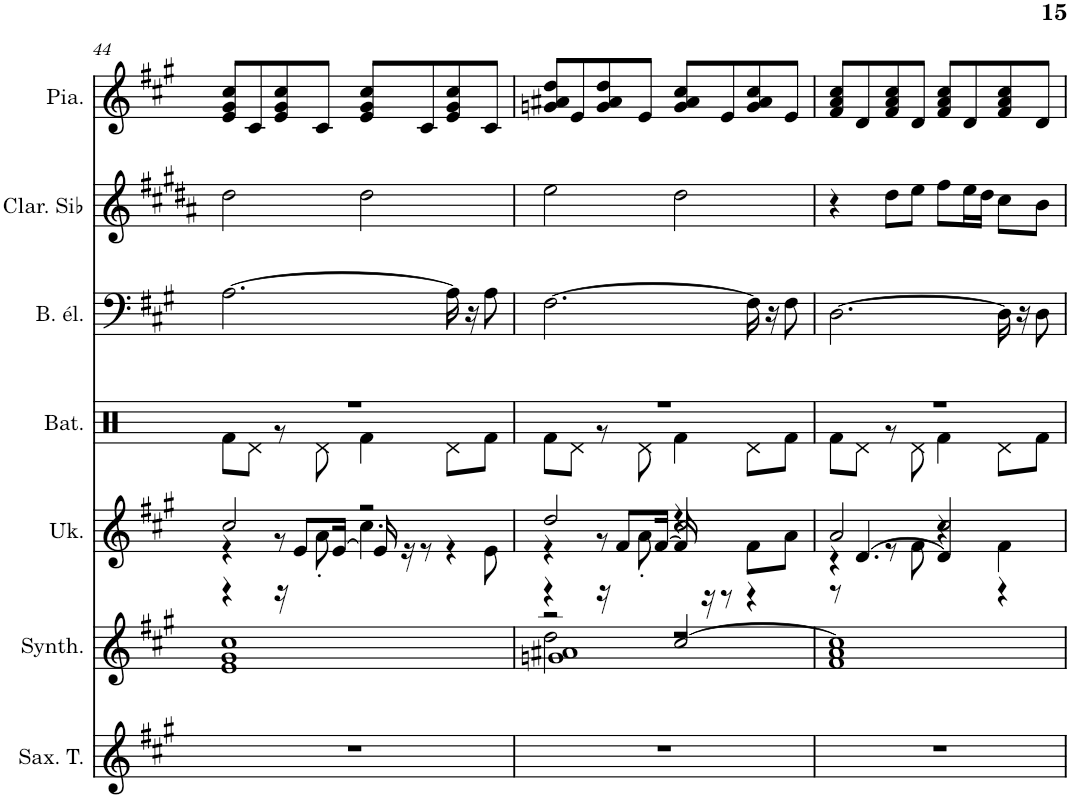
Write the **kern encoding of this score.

**kern	**kern	**kern	**kern	**kern	**kern	**kern
*part7	*part6	*part5	*part4	*part3	*part2	*part1
*staff7	*staff6	*staff5	*staff4	*staff3	*staff2	*staff1
*I"Saxophone Ténor, ** 5	*I"Synthétiseur d'instruments à cordes, ** 4	*I"Ukulélé, ** 3	*I"Batterie, ** DRUMS	*I"Basse électrique, ** 9	*I"Clarinette en Sib	*I"Piano
*I'Sax. T.	*I'Synth.	*I'Uk.	*I'Bat.	*I'B. él.	*I'Clar. Sib	*I'Pia.
!!LO:PB:g=z
*clefG2	*clefG2	*clefG2	*clefX	*clefF4	*clefG2	*clefG2
*Trd8c14	*	*	*	*Trd7c12	*Trd1c2	*
*k[f#c#g#]	*k[f#c#g#]	*k[f#c#g#]	*k[]	*k[f#c#g#]	*k[f#c#g#d#a#]	*k[f#c#g#]
*M4/4	*M4/4	*M4/4	*M4/4	*M4/4	*M4/4	*M4/4
=44	=44	=44	=44	=44	=44	=44
*	*	*^	*^	*	*	*
*	*	*	*^	*	*	*	*	*
1r	1e 1g# 1cc#	2cc#/	4r	4r	1r	8Rf\L	[2.A\	2dd#\	8e/ 8g#/ 8cc#/L
.	.	.	.	.	.	8Rd\J	.	.	8c#/
.	.	.	8r	16r	.	8r	.	.	8e/ 8g#/ 8cc#/
.	.	.	.	8e/L	.	.	.	.	.
.	.	.	8a'\	.	.	8Rd\	.	.	8c#/J
.	.	.	.	[16e/Jk	.	.	.	.	.
.	.	2r	4.cc#\	16e/]	.	4Rf\	.	2dd#\	8e/ 8g#/ 8cc#/L
.	.	.	.	16r	.	.	.	.	.
.	.	.	.	8r	.	.	.	.	8c#/
.	.	.	.	4r	.	8Rd\L	16A\]	.	8e/ 8g#/ 8cc#/
.	.	.	.	.	.	.	16r	.	.
.	.	.	8e\	.	.	8Rf\J	8A\	.	8c#/J
=45	=45	=45	=45	=45	=45	=45	=45	=45	=45
*	*^	*	*	*	*	*	*	*	*
*	*	*^	*	*	*	*	*	*	*	*
1r	2r	2dd\	1gn 1a#X	2dd/	4r	4r	1r	8Rf\L	[2.F#\	2ee\	8gn/ 8a#X/ 8dd/L
.	.	.	.	.	.	.	.	8Rd\J	.	.	8e/
.	.	.	.	.	8r	16r	.	8r	.	.	8g/ 8a#/ 8dd/
.	.	.	.	.	.	8f#/L	.	.	.	.	.
.	.	.	.	.	8a'\	.	.	8Rd\	.	.	8e/J
.	.	.	.	.	.	[16f#/Jk	.	.	.	.	.
.	[2cc#/	2r	.	2cc#/	4r	16f#/]	.	4Rf\	.	2dd#\	8g/ 8a#/ 8cc#/L
.	.	.	.	.	.	16r	.	.	.	.	.
.	.	.	.	.	.	8r	.	.	.	.	8e/
.	.	.	.	.	8f#\L	4r	.	8Rd\L	16F#\]	.	8g/ 8a#/ 8cc#/
.	.	.	.	.	.	.	.	.	16r	.	.
.	.	.	.	.	8a\J	.	.	8Rf\J	8F#\	.	8e/J
*	*	*v	*v	*	*	*	*	*	*	*	*
=46	=46	=46	=46	=46	=46	=46	=46	=46	=46	=46
1r	1cc#]	1f# 1a	2a/	4r	8r	1r	8Rf\L	[2.D\	4r	8f#/ 8a/ 8cc#/L
.	.	.	.	.	[4.d/	.	8Rd\J	.	.	8d/
.	.	.	.	8r	.	.	8r	.	8dd#\L	8f#/ 8a/ 8cc#/
.	.	.	.	8f#\	.	.	8Rd\	.	8ee\J	8d/J
.	.	.	2cc#/	4r	4d/]	.	4Rf\	.	8ff#\L	8f#/ 8a/ 8cc#/L
.	.	.	.	.	.	.	.	.	16ee\L	8d/
.	.	.	.	.	.	.	.	.	16dd#\JJ	.
.	.	.	.	4f#\	4r	.	8Rd\L	16D\]	8cc#\L	8f#/ 8a/ 8cc#/
.	.	.	.	.	.	.	.	16r	.	.
.	.	.	.	.	.	.	8Rf\J	8D\	8b\J	8d/J
*	*v	*v	*	*	*	*v	*v	*	*	*
*	*	*v	*v	*v	*	*	*	*
=	=	=	=	=	=	=
*-	*-	*-	*-	*-	*-	*-
